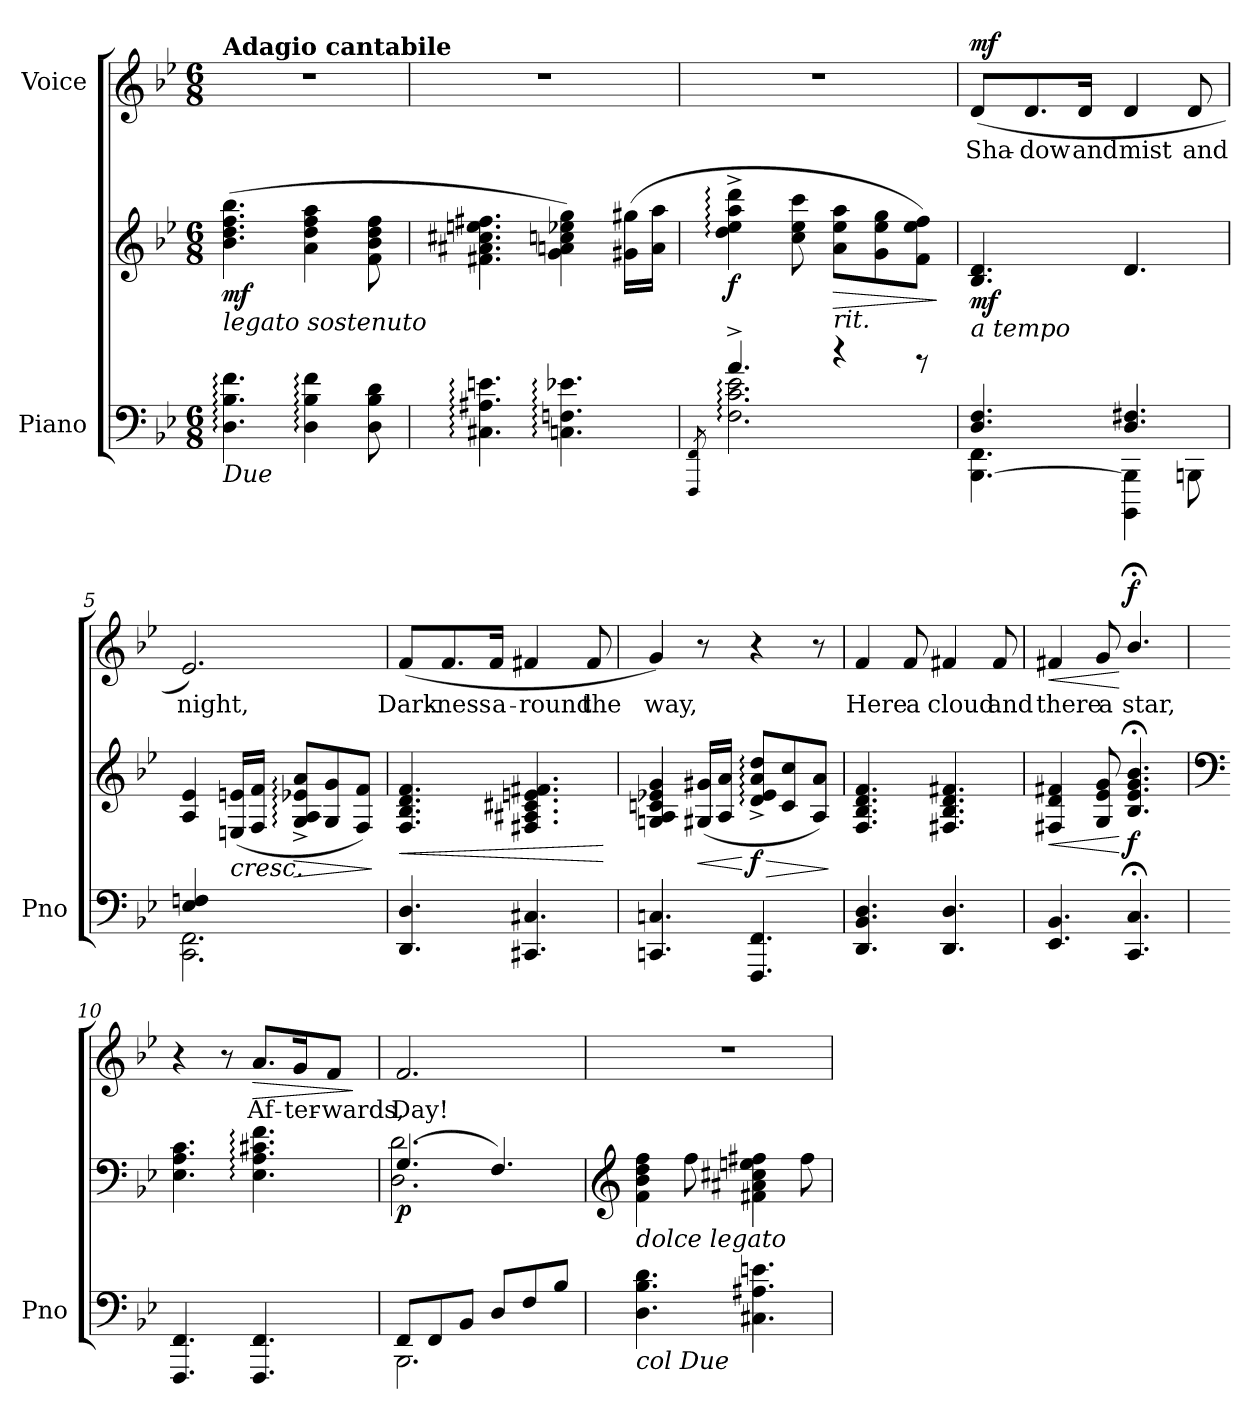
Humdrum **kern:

**kern	**kern	**dynam	**kern	**text	**dynam
*part2	*part2	*part2	*part1	*part1	*part1
*staff3	*staff2	*staff2/3	*staff1	*staff1	*staff1
*I"Piano	*	*	*I"Voice	*	*
*I'Pno	*	*	*	*	*
*clefF4	*clefG2	*	*clefG2	*	*
*k[b-e-]	*k[b-e-]	*	*k[b-e-]	*	*
*M6/8	*M6/8	*	*M6/8	*	*
*MM44	*MM44	*	*MM44	*	*
=1	=1	=1	=1	=1	=1
!	!	!	!LO:TX:a:B:t=Adagio cantabile	!	!
!	!LO:TX:b:i:t=legato sostenuto	!	!	!	!
!LO:TX:b:i:t=Due	!	!	!	!	!
!	!	!LO:DY:b	!	!	!
4.D\: 4.B-\: 4.f\:	(>4.b-\ 4.dd\ 4.ff\ 4.bb-\	mf	2.r	.	.
4D\: 4B-\: 4f\:	4a\ 4dd\ 4ff\ 4aa\	.	.	.	.
8D\ 8B-\ 8d\	8f\ 8b-\ 8dd\ 8ff\	.	.	.	.
=2	=2	=2	=2	=2	=2
4.C#X\: 4.A#X\: 4.en\:	4.f#X\ 4.a#X\ 4.cc#X\ 4.een\ 4.ff#X\	.	2.r	.	.
4.Cn\: 4.Fn\: 4.e-X\:	4g\ 4an\ 4ccn\ 4ee-X\ 4gg\)	.	.	.	.
.	(>16g#X\ 16gg#X\LL	.	.	.	.
.	16a\ 16aa\JJ	.	.	.	.
=3	=3	=3	=3	=3	=3
8qFFF/ 8qFF/	.	.	.	.	.
*^	*	*	*	*	*
!	!	!	!LO:DY:b	!	!	!
*	*	*	*	*^	*	*
*	*	*	*	*	*^	*	*
*	*	*	*	*	*	*^	*	*
*	*	*	*	*	*	*	*^	*	*
4.a^/	2.F\: 2.c\: 2.e-\:	4dd\:^ 4ee-\:^ 4aa\:^ 4ddd\:^	f	2.r	4ryy	4.ryy	2ryy	2ryy	.	.
*	*	*	*	*MM42	*	*	*	*	*	*
.	.	8cc\ 8ee-\ 8ccc\	.	.	2ryy	.	.	.	.	.
*	*	*	*	*MM40	*	*	*	*	*	*
!	!	!LO:TX:b:i:t=rit.	!	!	!	!	!	!	!	!
!	!	!	!LO:HP:b	!	!	!	!	!	!	!
4r	.	8a\ 8ee-\ 8aa\L	>	.	.	4.ryy	.	.	.	.
*	*	*	*	*MM38	*	*	*	*	*	*
.	.	8g\ 8ee-\ 8gg\	.	.	.	.	4ryy	8ryy	.	.
*	*	*	*	*MM36	*	*	*	*	*	*
8r	.	8f\ 8ee-\ 8ff\J)	.	.	.	.	.	8ryy	.	.
*v	*v	*	*	*	*	*	*	*	*	*
.	.	]	.	.	.	.	.	.	.
*	*	*	*v	*v	*v	*v	*v	*	*
!!LO:LB:g=z
=4	=4	=4	=4	=4	=4
*	*	*	*MM44	*	*
*^	*	*	*^	*	*
*	*	*	*	*	*^	*	*
*	*	*	*	*	*	*^	*	*
*	*	*	*	*	*	*	*^	*	*
!	!	!	!	!LO:TX:a:i:t=mezza voce	!	!	!	!	!	!
!	!	!LO:TX:b:i:t=a tempo	!	!	!	!	!	!	!	!
!	!	!	!LO:DY:b	!	!	!	!	!	!LO:LY:b	!LO:DY:a
*	*	*	*	*v	*v	*v	*v	*v	*	*
[4.BBB-\ 4.FF\	4.D/ 4.F/	4.B-/ 4.d/	mf	(>8d/L	Sha-	mf
!	!	!	!	!	!LO:LY:b	!
.	.	.	.	8.d/	-dow	.
!	!	!	!	!	!LO:LY:b	!
.	.	.	.	16d/Jk	and	.
!	!	!	!	!	!LO:LY:b	!
4BBBB-\ 4BBB-\]	4.D/ 4.F#X/	4.d/	.	4d/	mist	.
!	!	!	!	!	!LO:LY:b	!
8BBBn\	.	.	.	8d/	and	.
=5	=5	=5	=5	=5	=5	=5
!	!	!	!	!	!LO:LY:b	!
2.CC\ 2.FF\	4E-/ 4Fn/	4A/ 4e-/	.	2.e-/)	night,	.
!	!	!	!LO:HP:b	!	!	!
.	2ryy	(>16En/ 16en/LL	<	.	.	.
.	.	16F/ 16f/JJ	.	.	.	.
!	!	!	!LO:HP:b	!	!	!
.	.	8G/:^ 8A/:^ 8e-X/:^ 8a/:^L	>	.	.	.
.	.	8G/ 8g/	[	.	.	.
.	.	8F/ 8f/J)	.	.	.	.
*v	*v	*	*	*	*	*
.	.	]	.	.	.
!!LO:LB:g=z
=6	=6	=6	=6	=6	=6
!	!	!LO:HP:b	!	!LO:LY:b	!
4.DD/ 4.D/	4.F/ 4.B-/ 4.d/ 4.f/	<	(>8f/L	Dark-	.
!	!	!	!	!LO:LY:b	!
.	.	.	8.f/	-ness	.
!	!	!	!	!LO:LY:b	!
.	.	.	16f/Jk	a-	.
!	!	!	!	!LO:LY:b	!
4.CC#X/ 4.C#X/	4.F#X/ 4.A#X/ 4.c#X/ 4.en/ 4.f#X/	.	4f#X/	-round	.
!	!	!	!	!LO:LY:b	!
.	.	.	8f#/	the	.
.	.	[	.	.	.
=7	=7	=7	=7	=7	=7
!	!	!	!	!LO:LY:b	!
4.CCn/ 4.Cn/	4Gn/ 4A/ 4cn/ 4e-X/ 4g/	.	4g/)	way,	.
!	!	!LO:HP:b	!	!	!
.	(>16G#X/ 16g#X/LL	<	8r	.	.
.	16A/ 16a/JJ	.	.	.	.
!	!	!LO:HP:n=1:b	!	!	!
!	!	!LO:DY:n=1:b	!	!	!
4.FFF/ 4.FF/	8d/:^ 8e-/:^ 8a/:^ 8dd/:^L	[ > f	4r	.	.
.	8c/ 8cc/	.	.	.	.
.	8A/ 8a/J)	.	8r	.	.
.	.	]	.	.	.
!!LO:PB:g=z
=8	=8	=8	=8	=8	=8
!	!	!	!	!LO:LY:b	!
4.DD/ 4.BB-/ 4.D/	4.F/ 4.B-/ 4.d/ 4.f/	.	4f/	Here	.
!	!	!	!	!LO:LY:b	!
.	.	.	8f/	a	.
!	!	!	!	!LO:LY:b	!
4.DD/ 4.D/	4.F#X/ 4.B-/ 4.d/ 4.f#X/	.	4f#X/	cloud	.
!	!	!	!	!LO:LY:b	!
.	.	.	8f#/	and	.
=9	=9	=9	=9	=9	=9
!	!	!LO:HP:b	!	!LO:LY:b	!LO:HP:b
4.EE-/ 4.BB-/	4F#X/ 4d/ 4f#X/	<	4f#X/	there	<
!	!	!	!	!LO:LY:b	!
.	8G/ 8e-/ 8g/	.	8g/	a	.
!	!	!LO:DY:n=1:b	!	!LO:LY:b	!LO:DY:n=1:a
4.CC/; 4.C/;	4.B-/;< 4.e-/;< 4.g/;< 4.b-/;<	[ f	4.b-;</	star,	[ f
!!LO:LB:g=z
=10	=10	=10	=10	=10	=10
*	*clefF4	*	*	*	*
4.FFF/ 4.FF/	4.E-\ 4.A\ 4.c\	.	4r	.	.
.	.	.	8r	.	.
!	!	!	!	!LO:LY:b	!LO:HP:b
4.FFF/ 4.FF/	4.E-\: 4.A\: 4.c#X\: 4.f\:	.	8.a/L	Af-	>
!	!	!	!	!LO:LY:b	!
.	.	.	16g/K	-ter-	.
!	!	!	!	!LO:LY:b	!
.	.	.	8f/J	-wards,	.
.	.	.	.	.	]
=11	=11	=11	=11	=11	=11
*^	*^	*	*	*	*
!	!	!	!	!LO:DY:b	!	!LO:LY:b	!
8FF/L	2.BBB-\	(>4.G/	2.D\ 2.d\	p	2.f/	Day!	.
8FF/	.	.	.	.	.	.	.
8BB-/J	.	.	.	.	.	.	.
8D/L	.	4.F/)	.	.	.	.	.
8F/	.	.	.	.	.	.	.
8B-/J	.	.	.	.	.	.	.
*v	*v	*	*	*	*	*	*
*	*v	*v	*	*	*	*
!!LO:LB:g=z
=12	=12	=12	=12	=12	=12
*	*clefG2	*	*	*	*
!	!LO:TX:b:i:t=dolce legato	!	!	!	!
!LO:TX:b:i:t=col Due	!	!	!	!	!
4.D\ 4.B-\ 4.d\	4f\ 4b-\ 4dd\ 4ff\	.	2.r	.	.
.	8ff\	.	.	.	.
4.C#X\ 4.A#X\ 4.en\	4f#X\ 4a#X\ 4cc#X\ 4een\ 4ff#X\	.	.	.	.
.	8ff#\	.	.	.	.
=	=	=	=	=	=
*-	*-	*-	*-	*-	*-
